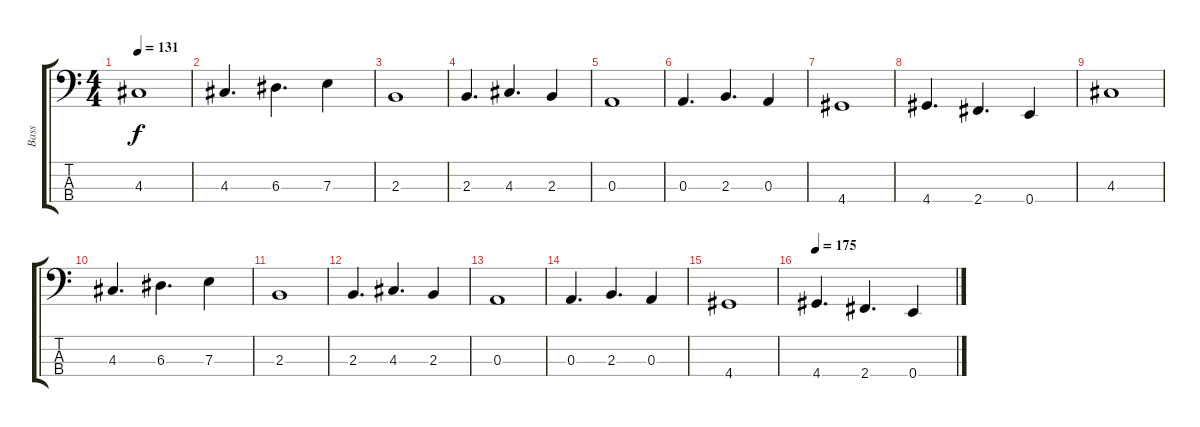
\track ("Bass" "Bass") {instrument electricbassfinger}
\staff {score tabs}
\tuning (G2 D2 A1 E1) {hide}
\ts (4 4)
\tempo 131
\clef f4
\ks c
4.3.1{dy f} |
4.3.4{d} 6.3.4{d} 7.3.4 |
2.3.1 |
2.3.4{d} 4.3.4{d} 2.3.4 |
0.3.1 |
0.3.4{d} 2.3.4{d} 0.3.4 |
4.4.1 |
4.4.4{d} 2.4.4{d} 0.4.4 |
4.3.1 |
4.3.4{d} 6.3.4{d} 7.3.4 |
2.3.1 |
2.3.4{d} 4.3.4{d} 2.3.4 |
0.3.1 |
0.3.4{d} 2.3.4{d} 0.3.4 |
4.4.1 |
\tempo 175
4.4.4{d} 2.4.4{d} 0.4.4
